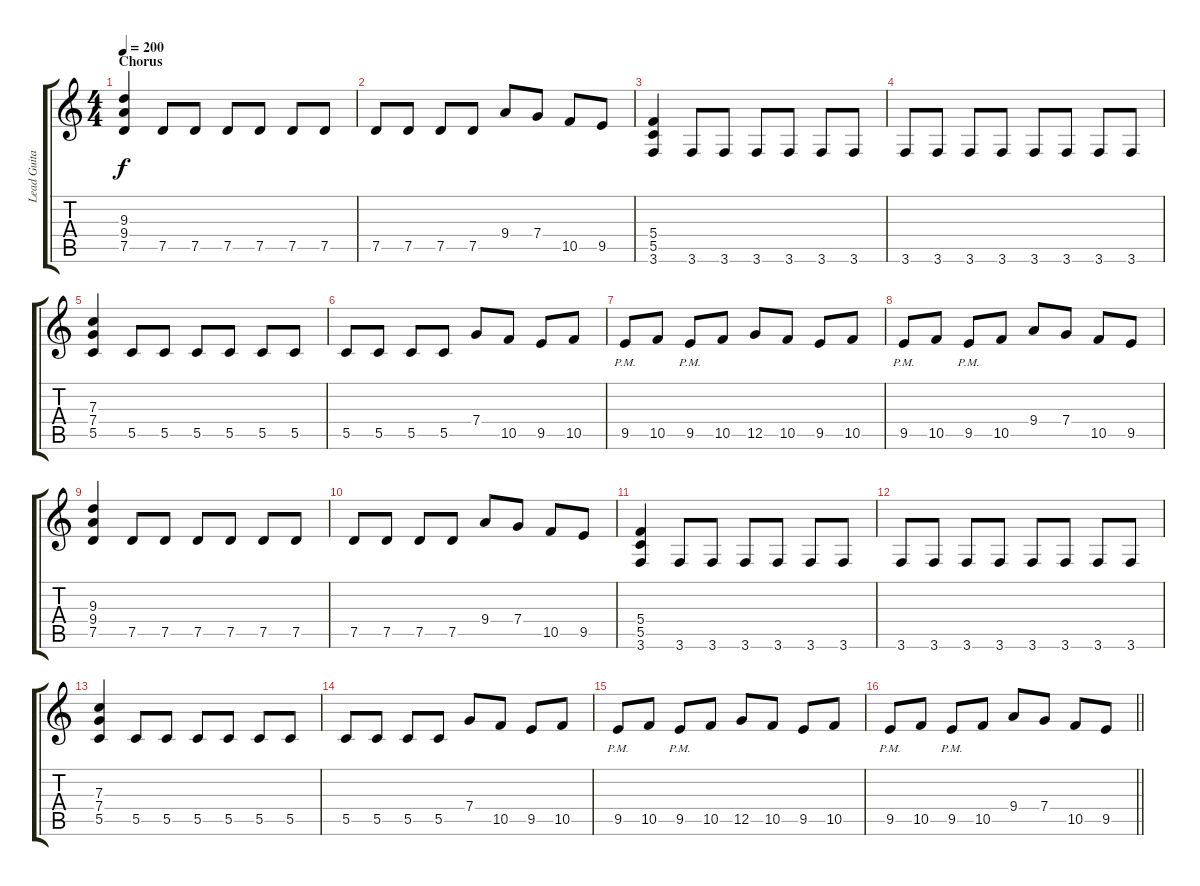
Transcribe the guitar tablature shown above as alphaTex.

\track ("Lead Guitar (Oli Herbert)" "Lead Guita") {instrument distortionguitar}
\staff {score tabs}
\tuning (D4 A3 F3 C3 G2 D2) {hide}
\ts (4 4)
\section ("" "Chorus")
\tempo 200
\clef g2
\ks c
(9.3 9.4 7.5).4{dy f} 7.5.8 7.5.8 7.5.8 7.5.8 7.5.8 7.5.8 |
7.5.8 7.5.8 7.5.8 7.5.8 9.4.8 7.4.8 10.5.8 9.5.8 |
(5.4 5.5 3.6).4 3.6.8 3.6.8 3.6.8 3.6.8 3.6.8 3.6.8 |
3.6.8 3.6.8 3.6.8 3.6.8 3.6.8 3.6.8 3.6.8 3.6.8 |
(7.3 7.4 5.5).4 5.5.8 5.5.8 5.5.8 5.5.8 5.5.8 5.5.8 |
5.5.8 5.5.8 5.5.8 5.5.8 7.4.8 10.5.8 9.5.8 10.5.8 |
9.5{pm}.8 10.5.8 9.5{pm}.8 10.5.8 12.5.8 10.5.8 9.5.8 10.5.8 |
9.5{pm}.8 10.5.8 9.5{pm}.8 10.5.8 9.4.8 7.4.8 10.5.8 9.5.8 |
(9.3 9.4 7.5).4 7.5.8 7.5.8 7.5.8 7.5.8 7.5.8 7.5.8 |
7.5.8 7.5.8 7.5.8 7.5.8 9.4.8 7.4.8 10.5.8 9.5.8 |
(5.4 5.5 3.6).4 3.6.8 3.6.8 3.6.8 3.6.8 3.6.8 3.6.8 |
3.6.8 3.6.8 3.6.8 3.6.8 3.6.8 3.6.8 3.6.8 3.6.8 |
(7.3 7.4 5.5).4 5.5.8 5.5.8 5.5.8 5.5.8 5.5.8 5.5.8 |
5.5.8 5.5.8 5.5.8 5.5.8 7.4.8 10.5.8 9.5.8 10.5.8 |
9.5{pm}.8 10.5.8 9.5{pm}.8 10.5.8 12.5.8 10.5.8 9.5.8 10.5.8 |
\barLineRight lightlight
9.5{pm}.8 10.5.8 9.5{pm}.8 10.5.8 9.4.8 7.4.8 10.5.8 9.5.8
